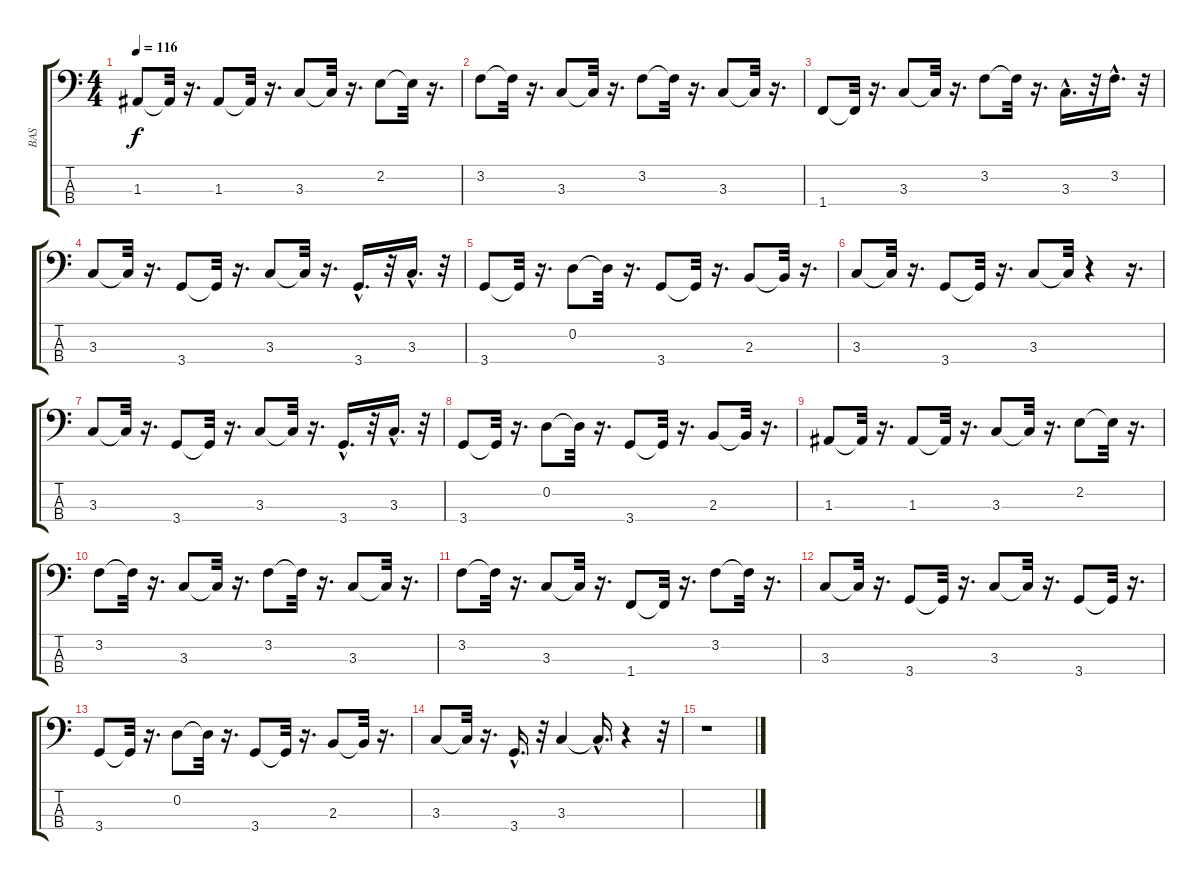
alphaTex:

\track ("BAS     " "BAS     ") {instrument acousticbass}
\staff {score tabs}
\tuning (G2 D2 A1 E1) {hide}
\ts (4 4)
\tempo 116
\clef f4
\ks c
1.3.8{dy f} 1.3{t}.32 r.16{d} 1.3.8 1.3{t}.32 r.16{d} 3.3.8 3.3{t}.32 r.16{d} 2.2.8 2.2{t}.32 r.16{d} |
3.2.8 3.2{t}.32 r.16{d} 3.3.8 3.3{t}.32 r.16{d} 3.2.8 3.2{t}.32 r.16{d} 3.3.8 3.3{t}.32 r.16{d} |
1.4.8 1.4{t}.32 r.16{d} 3.3.8 3.3{t}.32 r.16{d} 3.2.8 3.2{t}.32 r.16{d} 3.3{hac}.16{d} r.32 3.2{hac}.16{d} r.32 |
3.3.8 3.3{t}.32 r.16{d} 3.4.8 3.4{t}.32 r.16{d} 3.3.8 3.3{t}.32 r.16{d} 3.4{hac}.16{d} r.32 3.3{hac}.16{d} r.32 |
3.4.8 3.4{t}.32 r.16{d} 0.2.8 0.2{t}.32 r.16{d} 3.4.8 3.4{t}.32 r.16{d} 2.3.8 2.3{t}.32 r.16{d} |
3.3.8 3.3{t}.32 r.16{d} 3.4.8 3.4{t}.32 r.16{d} 3.3.8 3.3{t}.32 r.4 r.16{d} |
3.3.8 3.3{t}.32 r.16{d} 3.4.8 3.4{t}.32 r.16{d} 3.3.8 3.3{t}.32 r.16{d} 3.4{hac}.16{d} r.32 3.3{hac}.16{d} r.32 |
3.4.8 3.4{t}.32 r.16{d} 0.2.8 0.2{t}.32 r.16{d} 3.4.8 3.4{t}.32 r.16{d} 2.3.8 2.3{t}.32 r.16{d} |
1.3.8 1.3{t}.32 r.16{d} 1.3.8 1.3{t}.32 r.16{d} 3.3.8 3.3{t}.32 r.16{d} 2.2.8 2.2{t}.32 r.16{d} |
3.2.8 3.2{t}.32 r.16{d} 3.3.8 3.3{t}.32 r.16{d} 3.2.8 3.2{t}.32 r.16{d} 3.3.8 3.3{t}.32 r.16{d} |
3.2.8 3.2{t}.32 r.16{d} 3.3.8 3.3{t}.32 r.16{d} 1.4.8 1.4{t}.32 r.16{d} 3.2.8 3.2{t}.32 r.16{d} |
3.3.8 3.3{t}.32 r.16{d} 3.4.8 3.4{t}.32 r.16{d} 3.3.8 3.3{t}.32 r.16{d} 3.4.8 3.4{t}.32 r.16{d} |
3.4.8 3.4{t}.32 r.16{d} 0.2.8 0.2{t}.32 r.16{d} 3.4.8 3.4{t}.32 r.16{d} 2.3.8 2.3{t}.32 r.16{d} |
3.3.8 3.3{t}.32 r.16{d} 3.4{hac}.16{d} r.32 3.3.4 3.3{hac t}.16{d} r.4 r.32 |
r.1
